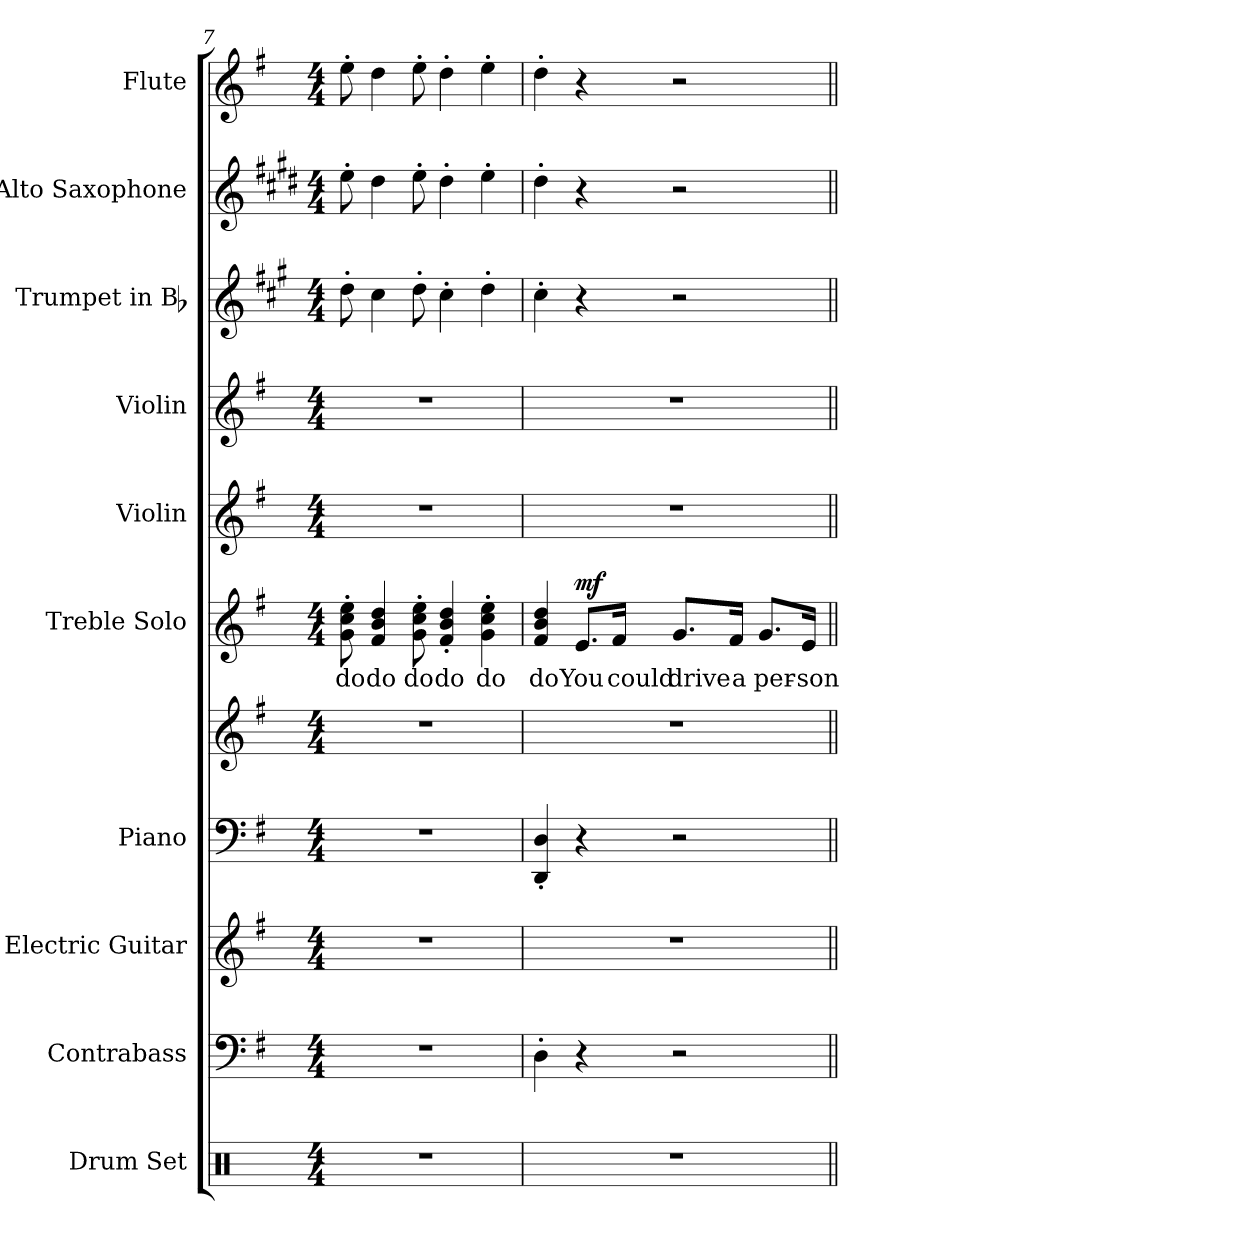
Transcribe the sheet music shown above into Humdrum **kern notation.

**kern	**kern	**kern	**kern	**kern	**kern	**text	**dynam	**kern	**kern	**kern	**kern	**kern
*part10	*part9	*part8	*part7	*part7	*part6	*part6	*part6	*part5	*part4	*part3	*part2	*part1
*staff11	*staff10	*staff9	*staff8	*staff7	*staff6	*staff6	*staff6	*staff5	*staff4	*staff3	*staff2	*staff1
*I"Drum Set	*I"Contrabass	*I"Electric Guitar	*I"Piano	*	*I"Treble Solo	*	*	*I"Violin	*I"Violin	*I"Trumpet in Bb	*I"Alto Saxophone	*I"Flute
*I'Dr.	*I'Cb.	*I'E. Gtr.	*I'Pno.	*	*I'Tr. Solo	*	*	*I'Vln.	*I'Vln.	*I'Tpt.	*I'Alto Sax.	*I'Fl.
*clefX	*clefF4	*clefG2	*clefF4	*clefG2	*clefG2	*	*	*clefG2	*clefG2	*clefG2	*clefG2	*clefG2
*	*ITrd7c12	*ITrd7c12	*	*	*	*	*	*	*	*ITrd1c2	*ITrd5c9	*
*k[]	*k[f#]	*k[f#]	*k[f#]	*k[f#]	*k[f#]	*	*	*k[f#]	*k[f#]	*k[f#]	*k[f#]	*k[f#]
*C:	*G:	*G:	*G:	*G:	*G:	*	*	*G:	*G:	*G:	*G:	*G:
*M4/4	*M4/4	*M4/4	*M4/4	*M4/4	*M4/4	*	*	*M4/4	*M4/4	*M4/4	*M4/4	*M4/4
=7	=7	=7	=7	=7	=7	=7	=7	=7	=7	=7	=7	=7
!	!	!	!	!	!	!LO:LY:b:color=#000000	!	!	!	!	!	!
1r	1r	1r	1r	1r	8gi\' 8cci' 8eei'	do	.	1r	1r	8cc'i\	8g'i\	8ee'i\
!	!	!	!	!	!	!LO:LY:b:color=#000000	!	!	!	!	!	!
.	.	.	.	.	4f#i/ 4bi 4ddi	do	.	.	.	4bi\	4f#i\	4ddi\
!	!	!	!	!	!	!LO:LY:b:color=#000000	!	!	!	!	!	!
.	.	.	.	.	8gi\' 8cci' 8eei'	do	.	.	.	8cc'i\	8g'i\	8ee'i\
!	!	!	!	!	!	!LO:LY:b:color=#000000	!	!	!	!	!	!
.	.	.	.	.	4f#i/' 4bi' 4ddi'	do	.	.	.	4b'i\	4f#'i\	4dd'i\
!	!	!	!	!	!	!LO:LY:b:color=#000000	!	!	!	!	!	!
.	.	.	.	.	4gi\' 4cci' 4eei'	do	.	.	.	4cc'i\	4g'i\	4ee'i\
=8	=8	=8	=8	=8	=8	=8	=8	=8	=8	=8	=8	=8
!	!	!	!	!	!	!LO:LY:b:color=#000000	!	!	!	!	!	!
1r	4DD'i\	1r	4DDi/' 4Di'	1r	4f#i/ 4bi 4ddi	do	.	1r	1r	4b'i\	4f#'i\	4dd'i\
!	!	!	!	!	!	!LO:LY:b:color=#000000	!	!	!	!	!	!
.	4r	.	4r	.	8.ei/L	You	mf	.	.	4r	4r	4r
!	!	!	!	!	!	!LO:LY:b:color=#000000	!	!	!	!	!	!
.	.	.	.	.	16f#i/Jk	could	.	.	.	.	.	.
!	!	!	!	!	!	!LO:LY:b:color=#000000	!	!	!	!	!	!
.	2r	.	2r	.	8.gi/L	drive	.	.	.	2r	2r	2r
!	!	!	!	!	!	!LO:LY:b:color=#000000	!	!	!	!	!	!
.	.	.	.	.	16f#i/Jk	a	.	.	.	.	.	.
!	!	!	!	!	!	!LO:LY:b:color=#000000	!	!	!	!	!	!
.	.	.	.	.	8.gi/L	per-	.	.	.	.	.	.
!	!	!	!	!	!	!LO:LY:b:color=#000000	!	!	!	!	!	!
.	.	.	.	.	16ei/Jk	-son	.	.	.	.	.	.
=||	=||	=||	=||	=||	=||	=||	=||	=||	=||	=||	=||	=||
*-	*-	*-	*-	*-	*-	*-	*-	*-	*-	*-	*-	*-
